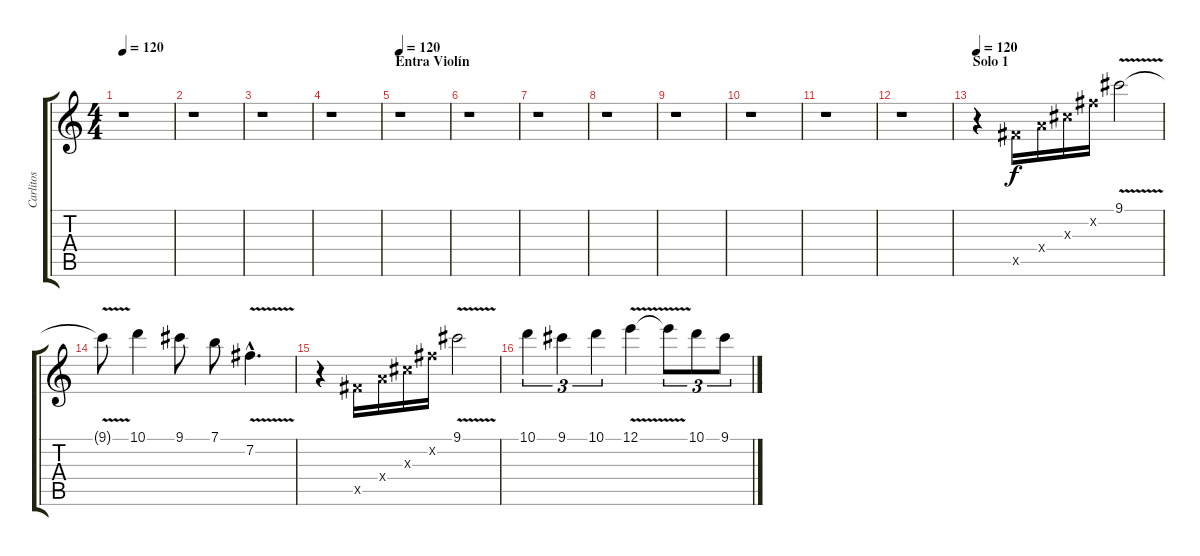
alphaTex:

\track ("Carlitos" "Carlitos") {instrument distortionguitar}
\staff {score tabs}
\tuning (E4 B3 G3 D3 A2 E2) {hide}
\ts (4 4)
\tempo 120
\clef g2
\ks c
r.1{dy f} |
r.1 |
r.1 |
r.1 |
\section ("" "Entra Violín")
\tempo 120
r.1 |
r.1 |
r.1 |
r.1 |
r.1 |
r.1 |
r.1 |
r.1 |
\section ("" "Solo 1")
\tempo 120
r.4 9.5{x}.16 7.4{x}.16 6.3{x}.16 7.2{x}.16 9.1{v}.2 |
9.1{t}.8 10.1.4 9.1.8 7.1.8 7.2{v hac}.4{d} |
r.4 9.5{x}.16 7.4{x}.16 6.3{x}.16 7.2{x}.16 9.1{v}.2 |
10.1.4{tu (3 2)} 9.1.4{tu (3 2)} 10.1.4{tu (3 2)} 12.1{v}.4 12.1{t}.8{tu (3 2)} 10.1.8{tu (3 2)} 9.1.8{tu (3 2)}
